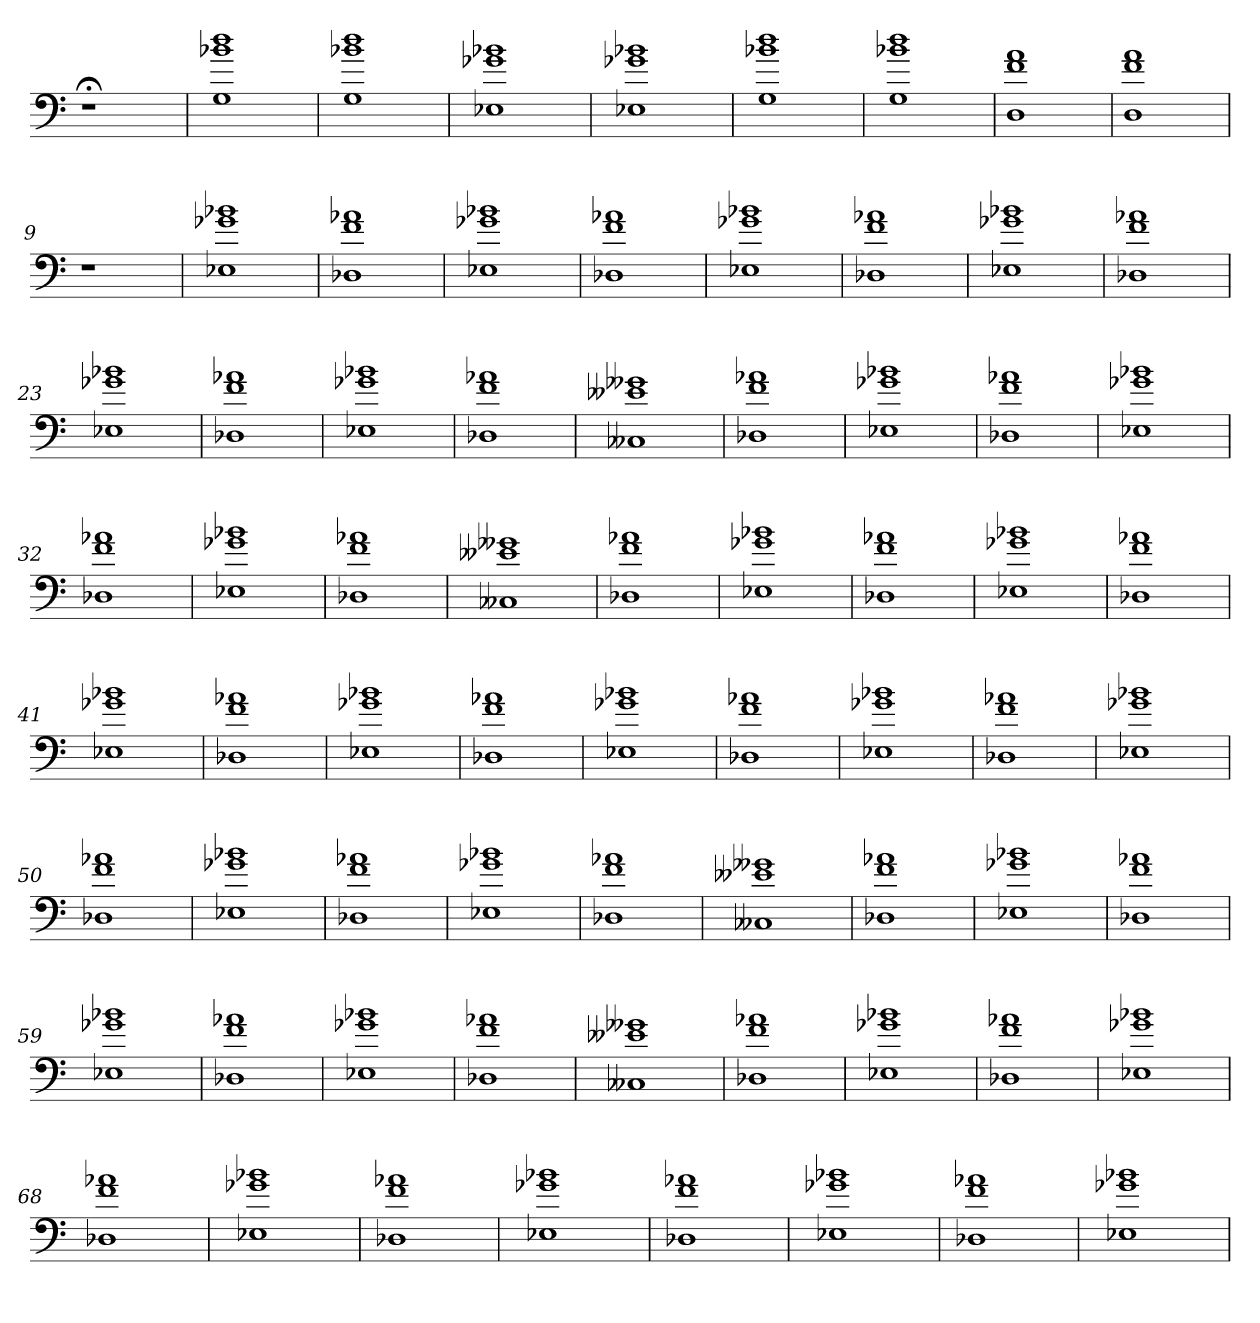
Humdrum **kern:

**kern
*part1
*staff1
=
1r;<
=1
1G 1b-X 1dd
=2
1G 1b-X 1dd
=3
1E-X 1g-X 1b-X
=4
1E-X 1g-X 1b-X
=5
1G 1b-X 1dd
=6
1G 1b-X 1dd
=7
1D 1f 1a
=8
1D 1f 1a
=9
1r
=10
1r
=11
1r
=12
1r
=13
1r
=14
1r
=15
1E-X 1g-X 1b-X
=16
1D-X 1f 1a-X
=17
1E-X 1g-X 1b-X
=18
1D-X 1f 1a-X
=19
1E-X 1g-X 1b-X
=20
1D-X 1f 1a-X
=21
1E-X 1g-X 1b-X
=22
1D-X 1f 1a-X
=23
1E-X 1g-X 1b-X
=24
1D-X 1f 1a-X
=25
1E-X 1g-X 1b-X
=26
1D-X 1f 1a-X
=27
1C--X 1e--X 1g--X
=28
1D-X 1f 1a-X
=29
1E-X 1g-X 1b-X
=30
1D-X 1f 1a-X
=31
1E-X 1g-X 1b-X
=32
1D-X 1f 1a-X
=33
1E-X 1g-X 1b-X
=34
1D-X 1f 1a-X
=35
1C--X 1e--X 1g--X
=36
1D-X 1f 1a-X
=37
1E-X 1g-X 1b-X
=38
1D-X 1f 1a-X
=39
1E-X 1g-X 1b-X
=40
1D-X 1f 1a-X
=41
1E-X 1g-X 1b-X
=42
1D-X 1f 1a-X
=43
1E-X 1g-X 1b-X
=44
1D-X 1f 1a-X
=45
1E-X 1g-X 1b-X
=46
1D-X 1f 1a-X
=47
1E-X 1g-X 1b-X
=48
1D-X 1f 1a-X
=49
1E-X 1g-X 1b-X
=50
1D-X 1f 1a-X
=51
1E-X 1g-X 1b-X
=52
1D-X 1f 1a-X
=53
1E-X 1g-X 1b-X
=54
1D-X 1f 1a-X
=55
1C--X 1e--X 1g--X
=56
1D-X 1f 1a-X
=57
1E-X 1g-X 1b-X
=58
1D-X 1f 1a-X
=59
1E-X 1g-X 1b-X
=60
1D-X 1f 1a-X
=61
1E-X 1g-X 1b-X
=62
1D-X 1f 1a-X
=63
1C--X 1e--X 1g--X
=64
1D-X 1f 1a-X
=65
1E-X 1g-X 1b-X
=66
1D-X 1f 1a-X
=67
1E-X 1g-X 1b-X
=68
1D-X 1f 1a-X
=69
1E-X 1g-X 1b-X
=70
1D-X 1f 1a-X
=71
1E-X 1g-X 1b-X
=72
1D-X 1f 1a-X
=73
1E-X 1g-X 1b-X
=74
1D-X 1f 1a-X
=75
1E-X 1g-X 1b-X
=
*-
